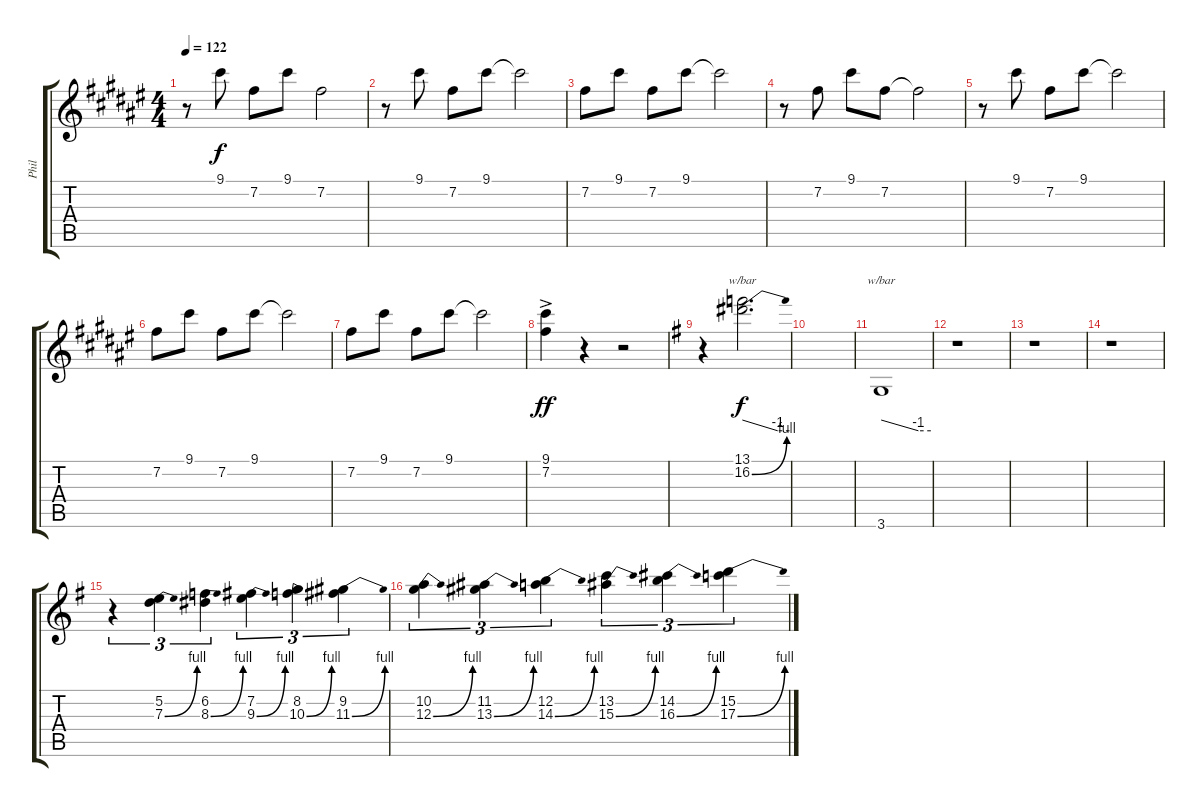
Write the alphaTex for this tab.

\track ("Phil" "Phil") {instrument distortionguitar}
\staff {score tabs}
\tuning (E4 B3 G3 D3 A2 E2) {hide}
\ts (4 4)
\tempo 122
\clef g2
\ks f#
r.8{dy f} 9.1.8 7.2.8 9.1.8 7.2.2 |
r.8 9.1.8 7.2.8 9.1.8 9.1{t}.2 |
7.2.8 9.1.8 7.2.8 9.1.8 9.1{t}.2 |
r.8 7.2.8 9.1.8 7.2.8 7.2{t}.2 |
r.8 9.1.8 7.2.8 9.1.8 9.1{t}.2 |
7.2.8 9.1.8 7.2.8 9.1.8 9.1{t}.2 |
7.2.8 9.1.8 7.2.8 9.1.8 9.1{t}.2 |
(9.1{ac} 7.2{ac}).4{dy ff} r.4 r.2 |
\ks g
r.4 (13.1 16.2{be (bend 0 0 60 4)}).2{d tbe (custom default 0 0 45 -4 60 -4) dy f} |
|
3.6.1{tbe (custom default 0 0 45 -4 60 -4)} |
r.1 |
r.1 |
r.1 |
r.4{tu (3 2)} (5.2 7.3{be (bend 0 0 60 4)}).4{tu (3 2)} (6.2 8.3{be (bend 0 0 60 4)}).4{tu (3 2)} (7.2 9.3{be (bend 0 0 60 4)}).4{tu (3 2)} (8.2 10.3{be (bend 0 0 60 4)}).4{tu (3 2)} (9.2 11.3{be (bend 0 0 60 4)}).4{tu (3 2)} |
(10.2 12.3{be (bend 0 0 60 4)}).4{tu (3 2)} (11.2 13.3{be (bend 0 0 60 4)}).4{tu (3 2)} (12.2 14.3{be (bend 0 0 60 4)}).4{tu (3 2)} (13.2 15.3{be (bend 0 0 60 4)}).4{tu (3 2)} (14.2 16.3{be (bend 0 0 60 4)}).4{tu (3 2)} (15.2 17.3{be (bend 0 0 60 4)}).4{tu (3 2)}
